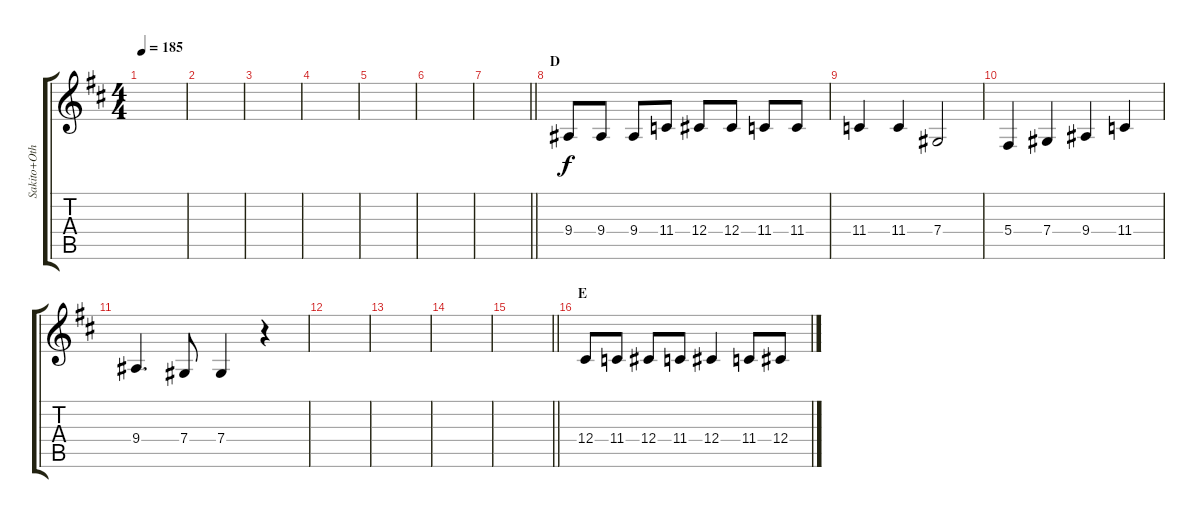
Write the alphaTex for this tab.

\track ("Sakito+Other [Vocals]" "Sakito+Oth") {instrument clarinet}
\staff {score tabs}
\tuning (Eb4 Bb3 Gb3 Db3 Ab2 Eb2) {hide}
\ts (4 4)
\tempo 185
\clef g2
\ks d
|
|
|
|
|
|
\barLineRight lightlight
|
\section ("" "D")
9.4.8 9.4.8 9.4.8 11.4.8 12.4.8 12.4.8 11.4.8 11.4.8 |
11.4.4 11.4.4 7.4.2 |
5.4.4 7.4.4 9.4.4 11.4.4 |
9.4.4{d} 7.4.8 7.4.4 r.4 |
|
|
|
\barLineRight lightlight
|
\section ("" "E")
12.4.8 11.4.8 12.4.8 11.4.8 12.4.4 11.4.8 12.4.8
